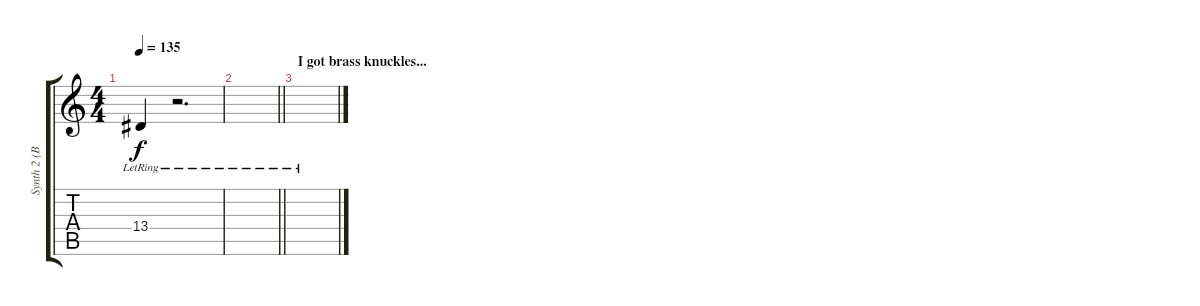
\track ("Synth 2 (Billy Martin)" "Synth 2 (B") {instrument fx1rain}
\staff {score tabs}
\tuning (E4 B3 G3 D3 A2 E2) {hide}
\ts (4 4)
\tempo 135
\clef g2
\ks c
13.4{lr}.4{dy f} r.2{d} |
\barLineRight lightlight
|
\section ("" "I got brass knuckles...")
